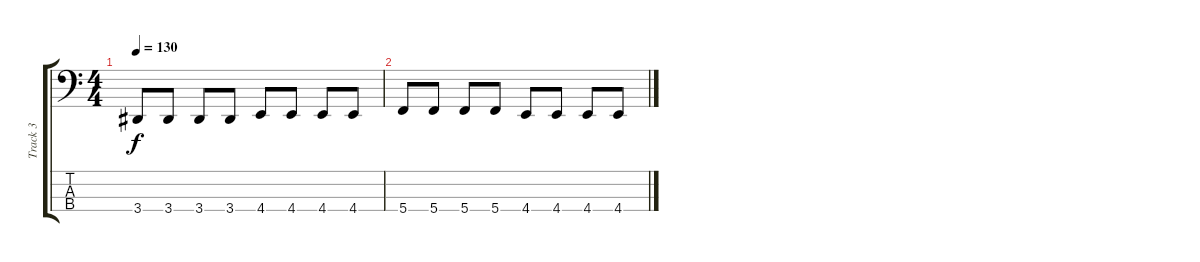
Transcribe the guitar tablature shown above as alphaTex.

\track ("Track 3" "Track 3") {instrument fretlessbass}
\staff {score tabs}
\tuning (F2 C2 G1 C1) {hide}
\ts (4 4)
\tempo 130
\clef f4
\ks c
3.4.8{dy f} 3.4.8 3.4.8 3.4.8 4.4.8 4.4.8 4.4.8 4.4.8 |
5.4.8 5.4.8 5.4.8 5.4.8 4.4.8 4.4.8 4.4.8 4.4.8
